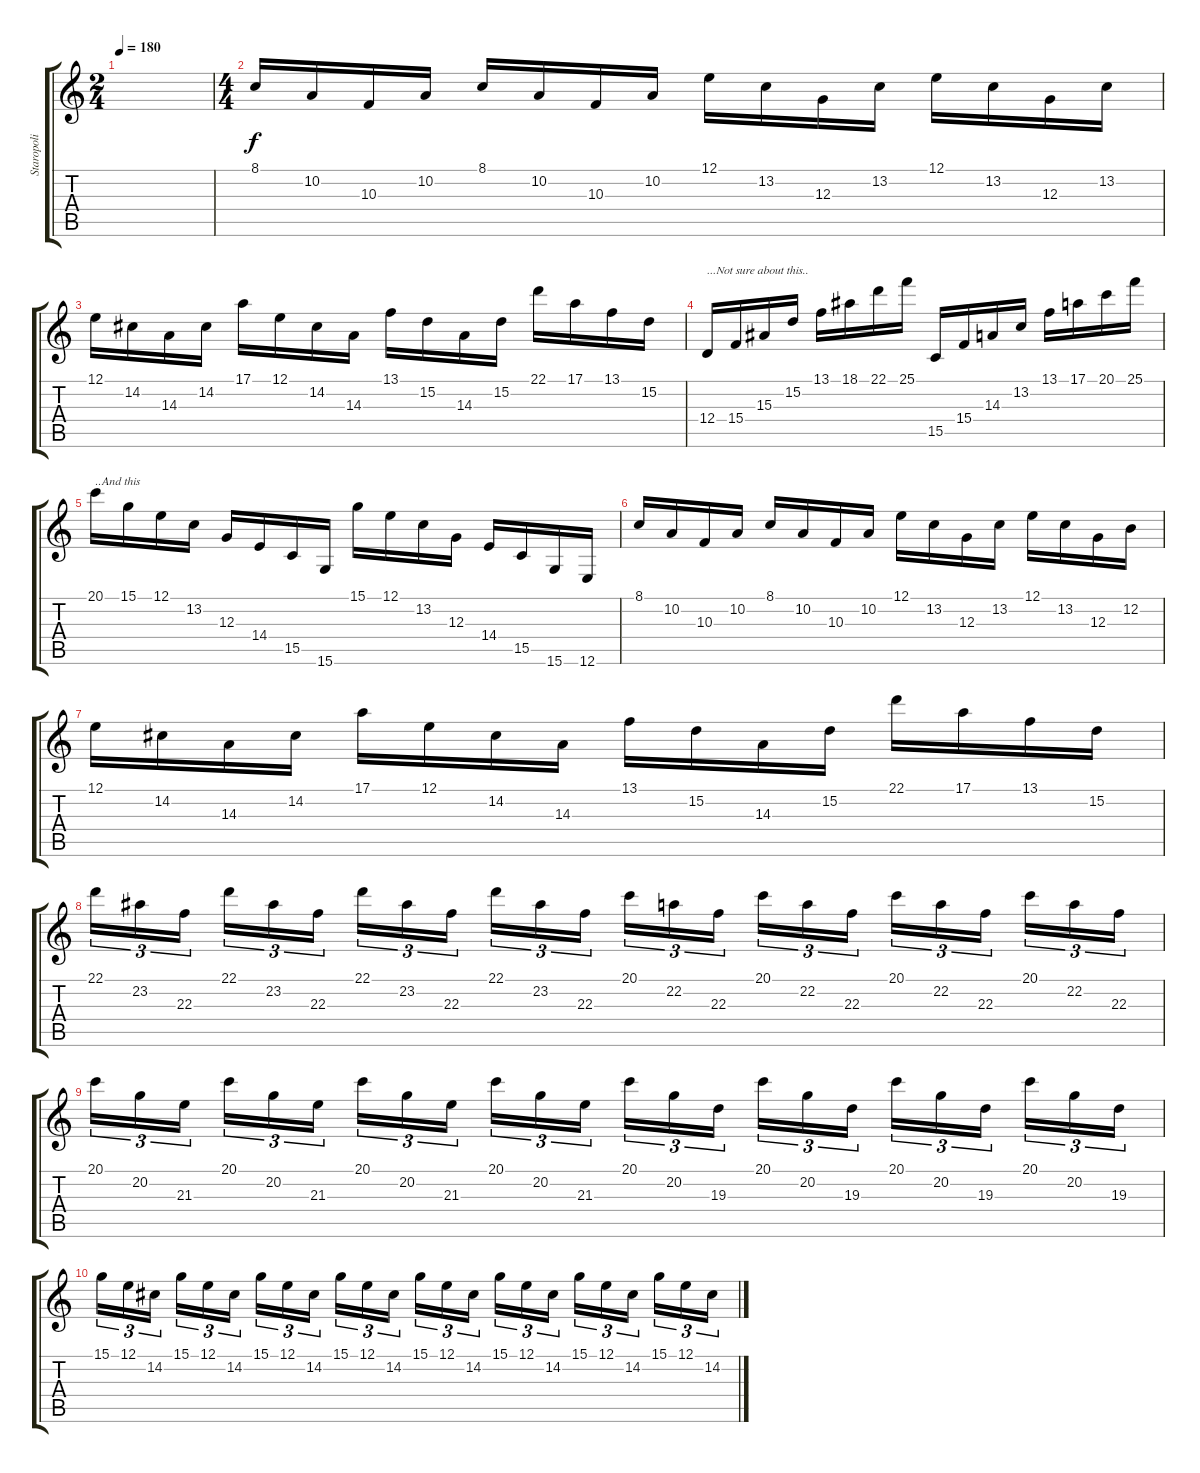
\track ("Staropoli Solos" "Staropoli ") {instrument lead2sawtooth}
\staff {score tabs}
\tuning (E4 B3 G3 D3 A2 E2) {hide}
\ts (2 4)
\tempo 180
\clef g2
\ks c
|
\ts (4 4)
8.1.16 10.2.16 10.3.16 10.2.16 8.1.16 10.2.16 10.3.16 10.2.16 12.1.16 13.2.16 12.3.16 13.2.16 12.1.16 13.2.16 12.3.16 13.2.16 |
12.1.16 14.2.16 14.3.16 14.2.16 17.1.16 12.1.16 14.2.16 14.3.16 13.1.16 15.2.16 14.3.16 15.2.16 22.1.16 17.1.16 13.1.16 15.2.16 |
12.4.16{txt "...Not sure about this.."} 15.4.16 15.3.16 15.2.16 13.1.16 18.1.16 22.1.16 25.1.16 15.5.16 15.4.16 14.3.16 13.2.16 13.1.16 17.1.16 20.1.16 25.1.16 |
20.1.16{txt "..And this"} 15.1.16 12.1.16 13.2.16 12.3.16 14.4.16 15.5.16 15.6.16 15.1.16 12.1.16 13.2.16 12.3.16 14.4.16 15.5.16 15.6.16 12.6.16 |
8.1.16 10.2.16 10.3.16 10.2.16 8.1.16 10.2.16 10.3.16 10.2.16 12.1.16 13.2.16 12.3.16 13.2.16 12.1.16 13.2.16 12.3.16 12.2.16 |
12.1.16 14.2.16 14.3.16 14.2.16 17.1.16 12.1.16 14.2.16 14.3.16 13.1.16 15.2.16 14.3.16 15.2.16 22.1.16 17.1.16 13.1.16 15.2.16 |
22.1.16{tu (3 2)} 23.2.16{tu (3 2)} 22.3.16{tu (3 2)} 22.1.16{tu (3 2)} 23.2.16{tu (3 2)} 22.3.16{tu (3 2)} 22.1.16{tu (3 2)} 23.2.16{tu (3 2)} 22.3.16{tu (3 2)} 22.1.16{tu (3 2)} 23.2.16{tu (3 2)} 22.3.16{tu (3 2)} 20.1.16{tu (3 2)} 22.2.16{tu (3 2)} 22.3.16{tu (3 2)} 20.1.16{tu (3 2)} 22.2.16{tu (3 2)} 22.3.16{tu (3 2)} 20.1.16{tu (3 2)} 22.2.16{tu (3 2)} 22.3.16{tu (3 2)} 20.1.16{tu (3 2)} 22.2.16{tu (3 2)} 22.3.16{tu (3 2)} |
20.1.16{tu (3 2)} 20.2.16{tu (3 2)} 21.3.16{tu (3 2)} 20.1.16{tu (3 2)} 20.2.16{tu (3 2)} 21.3.16{tu (3 2)} 20.1.16{tu (3 2)} 20.2.16{tu (3 2)} 21.3.16{tu (3 2)} 20.1.16{tu (3 2)} 20.2.16{tu (3 2)} 21.3.16{tu (3 2)} 20.1.16{tu (3 2)} 20.2.16{tu (3 2)} 19.3.16{tu (3 2)} 20.1.16{tu (3 2)} 20.2.16{tu (3 2)} 19.3.16{tu (3 2)} 20.1.16{tu (3 2)} 20.2.16{tu (3 2)} 19.3.16{tu (3 2)} 20.1.16{tu (3 2)} 20.2.16{tu (3 2)} 19.3.16{tu (3 2)} |
15.1.16{tu (3 2)} 12.1.16{tu (3 2)} 14.2.16{tu (3 2)} 15.1.16{tu (3 2)} 12.1.16{tu (3 2)} 14.2.16{tu (3 2)} 15.1.16{tu (3 2)} 12.1.16{tu (3 2)} 14.2.16{tu (3 2)} 15.1.16{tu (3 2)} 12.1.16{tu (3 2)} 14.2.16{tu (3 2)} 15.1.16{tu (3 2)} 12.1.16{tu (3 2)} 14.2.16{tu (3 2)} 15.1.16{tu (3 2)} 12.1.16{tu (3 2)} 14.2.16{tu (3 2)} 15.1.16{tu (3 2)} 12.1.16{tu (3 2)} 14.2.16{tu (3 2)} 15.1.16{tu (3 2)} 12.1.16{tu (3 2)} 14.2.16{tu (3 2)}
